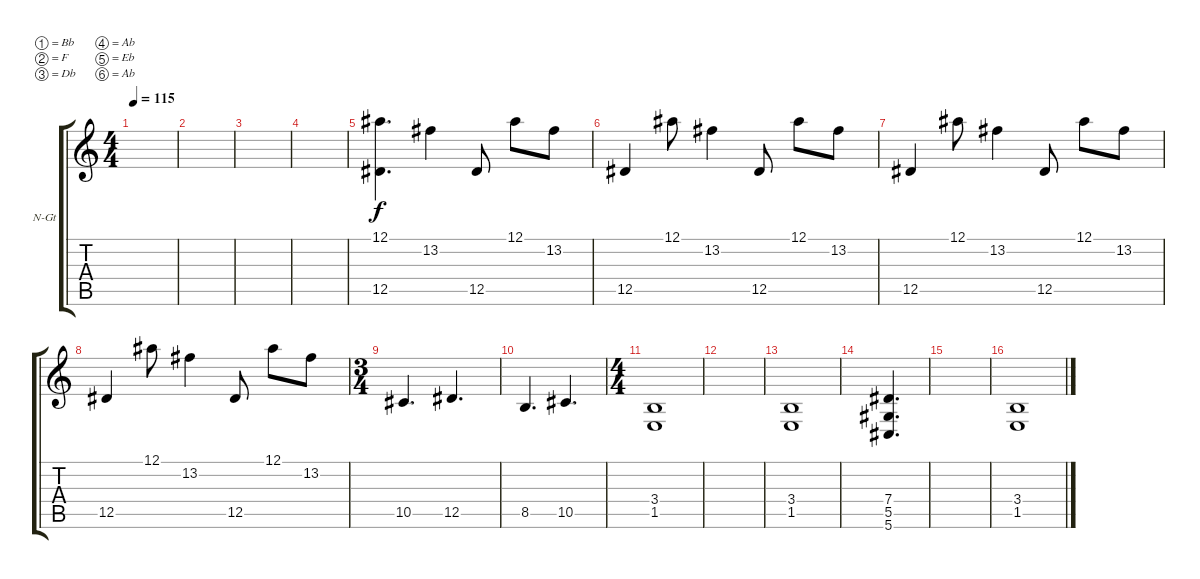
\defaultSystemsLayout 4
\bracketExtendMode groupsimilarinstruments
\firstSystemTrackNameOrientation horizontal
\otherSystemsTrackNameOrientation horizontal
\track ("Nylon Guitar" "N-Gt") {instrument acousticguitarnylon}
\staff {score tabs}
\tuning (Bb3 F3 Db3 Ab2 Eb2 Ab1)
\ts (4 4)
\tempo 115
\clef g2
\scale
0.487395
\ks c
|
\scale
0.256303 |
\scale
0.256303 |
\scale
0.333333 |
\scale
0.333333 (12.1 12.5).4{d} 13.2.4 12.5.8 12.1.8 13.2.8 |
\scale
0.333333 12.5.4 12.1.8 13.2.4 12.5.8 12.1.8 13.2.8 |
\scale
0.256303 12.5.4 12.1.8 13.2.4 12.5.8 12.1.8 13.2.8 |
\scale
0.256303 12.5.4 12.1.8 13.2.4 12.5.8 12.1.8 13.2.8 |
\ts (3 4)
\scale
0.487395 10.5.4{d} 12.5.4{d} |
\scale
0.256303 8.5.4{d} 10.5.4{d} |
\ts (4 4)
\scale
0.487395 (1.5 3.4).1 |
\scale
0.256303 |
\scale
0.333333 (1.5 3.4).1 |
\scale
0.333333 (5.6 5.5 7.4).4{d} |
\scale
0.333333 |
\scale
0.333333 (1.5 3.4).1
